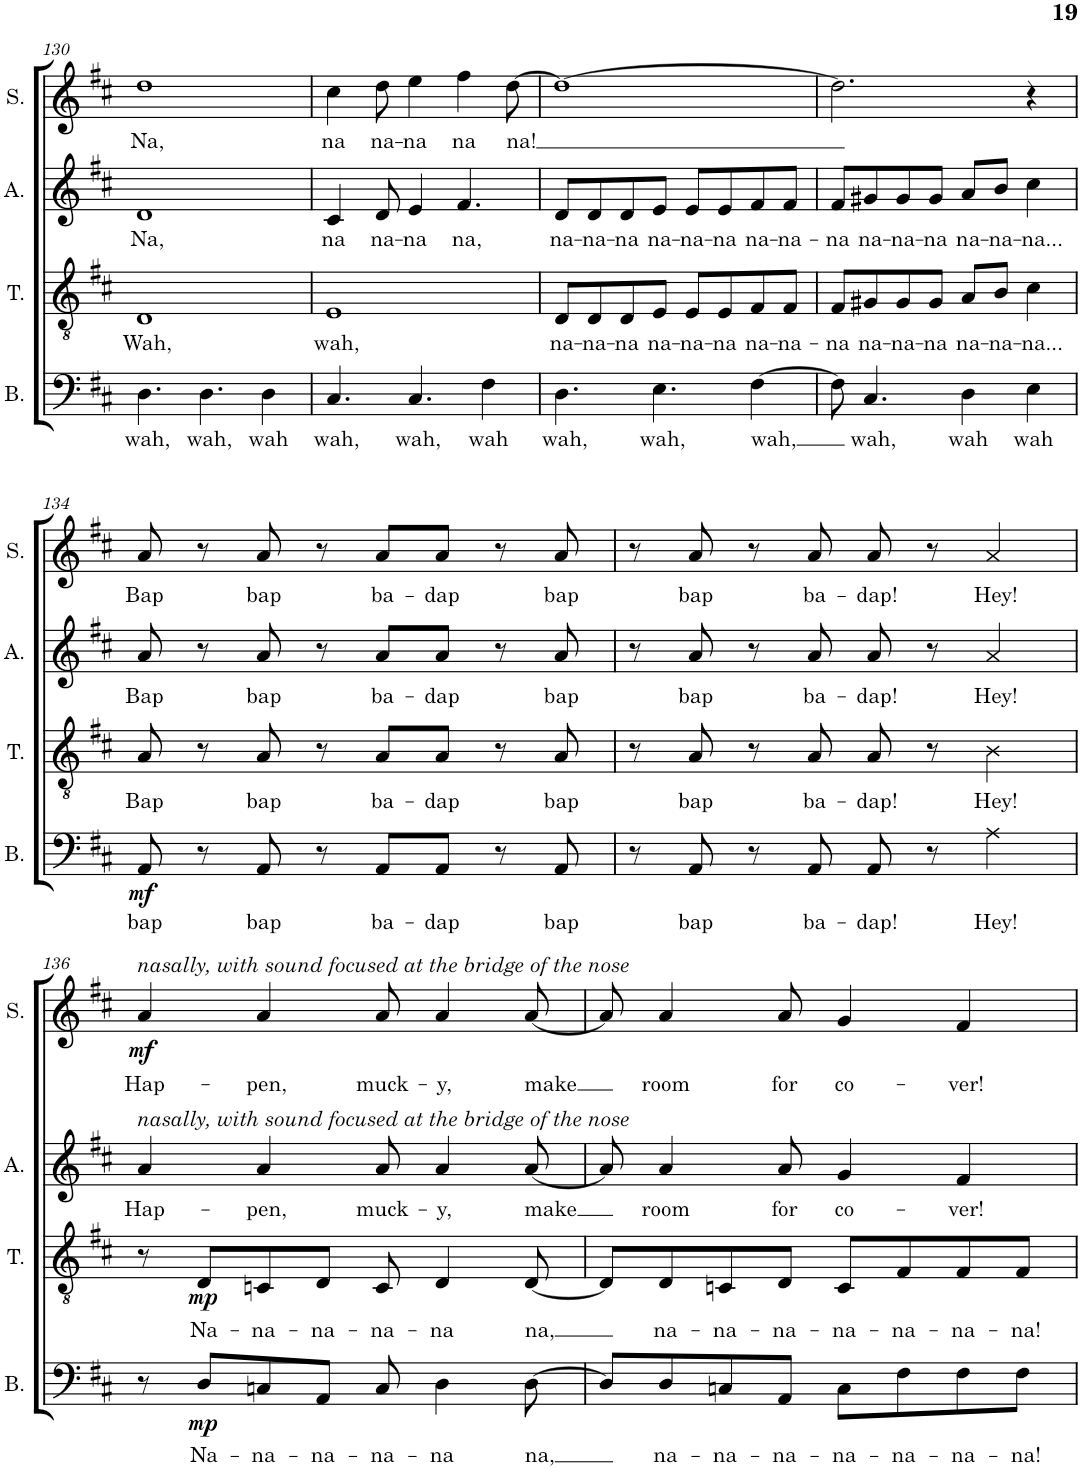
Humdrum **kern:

**kern	**text	**dynam	**kern	**text	**dynam	**kern	**text	**kern	**text	**dynam
*part4	*part4	*part4	*part3	*part3	*part3	*part2	*part2	*part1	*part1	*part1
*staff4	*staff4	*staff4	*staff3	*staff3	*staff3	*staff2	*staff2	*staff1	*staff1	*staff1
*I"Bass	*	*	*I"Tenor	*	*	*I"Alto	*	*I"Soprano	*	*
*I'B.	*	*	*I'T.	*	*	*I'A.	*	*I'S.	*	*
!!LO:PB:g=z
*clefF4	*	*	*clefGv2	*	*	*clefG2	*	*clefG2	*	*
*k[f#c#]	*	*	*k[f#c#]	*	*	*k[f#c#]	*	*k[f#c#]	*	*
*M4/4	*	*	*M4/4	*	*	*M4/4	*	*M4/4	*	*
=130	=130	=130	=130	=130	=130	=130	=130	=130	=130	=130
!	!LO:LY:b	!	!	!LO:LY:b	!	!	!LO:LY:b	!	!LO:LY:b	!
4.D\	wah,	.	1D	Wah,	.	1d	Na,	1dd	Na,	.
!	!LO:LY:b	!	!	!	!	!	!	!	!	!
4.D\	wah,	.	.	.	.	.	.	.	.	.
!	!LO:LY:b	!	!	!	!	!	!	!	!	!
4D\	wah	.	.	.	.	.	.	.	.	.
=131	=131	=131	=131	=131	=131	=131	=131	=131	=131	=131
!	!LO:LY:b	!	!	!LO:LY:b	!	!	!LO:LY:b	!	!LO:LY:b	!
4.C#/	wah,	.	1E	wah,	.	4c#/	na	4cc#\	na	.
!	!	!	!	!	!	!	!LO:LY:b	!	!LO:LY:b	!
.	.	.	.	.	.	8d/	na-	8dd\	na-	.
!	!LO:LY:b	!	!	!	!	!	!LO:LY:b	!	!LO:LY:b	!
4.C#/	wah,	.	.	.	.	4e/	-na	4ee\	-na	.
!	!	!	!	!	!	!	!LO:LY:b	!	!LO:LY:b	!
.	.	.	.	.	.	4.f#/	na,	4ff#\	na	.
!	!LO:LY:b	!	!	!	!	!	!	!	!	!
4F#\	wah	.	.	.	.	.	.	.	.	.
!	!	!	!	!	!	!	!	!	!LO:LY:b	!
.	.	.	.	.	.	.	.	[8dd\	na!	.
=132	=132	=132	=132	=132	=132	=132	=132	=132	=132	=132
!	!LO:LY:b	!	!	!LO:LY:b	!	!	!LO:LY:b	!	!	!
4.D\	wah,	.	8D/L	na-	.	8d/L	na-	1dd_	.	.
!	!	!	!	!LO:LY:b	!	!	!LO:LY:b	!	!	!
.	.	.	8D/	-na-	.	8d/	-na-	.	.	.
!	!	!	!	!LO:LY:b	!	!	!LO:LY:b	!	!	!
.	.	.	8D/	-na	.	8d/	-na	.	.	.
!	!LO:LY:b	!	!	!LO:LY:b	!	!	!LO:LY:b	!	!	!
4.E\	wah,	.	8E/J	na-	.	8e/J	na-	.	.	.
!	!	!	!	!LO:LY:b	!	!	!LO:LY:b	!	!	!
.	.	.	8E/L	-na-	.	8e/L	-na-	.	.	.
!	!	!	!	!LO:LY:b	!	!	!LO:LY:b	!	!	!
.	.	.	8E/	-na	.	8e/	-na	.	.	.
!	!LO:LY:b	!	!	!LO:LY:b	!	!	!LO:LY:b	!	!	!
[4F#\	wah,	.	8F#/	na-	.	8f#/	na-	.	.	.
!	!	!	!	!LO:LY:b	!	!	!LO:LY:b	!	!	!
.	.	.	8F#/J	-na-	.	8f#/J	-na-	.	.	.
=133	=133	=133	=133	=133	=133	=133	=133	=133	=133	=133
!	!	!	!	!LO:LY:b	!	!	!LO:LY:b	!	!	!
8F#\]	.	.	8F#/L	-na	.	8f#/L	-na	2.dd\]	.	.
!	!LO:LY:b	!	!	!LO:LY:b	!	!	!LO:LY:b	!	!	!
4.C#/	wah,	.	8G#X/	na-	.	8g#X/	na-	.	.	.
!	!	!	!	!LO:LY:b	!	!	!LO:LY:b	!	!	!
.	.	.	8G#/	-na-	.	8g#/	-na-	.	.	.
!	!	!	!	!LO:LY:b	!	!	!LO:LY:b	!	!	!
.	.	.	8G#/J	-na	.	8g#/J	-na	.	.	.
!	!LO:LY:b	!	!	!LO:LY:b	!	!	!LO:LY:b	!	!	!
4D\	wah	.	8A/L	na-	.	8a/L	na-	.	.	.
!	!	!	!	!LO:LY:b	!	!	!LO:LY:b	!	!	!
.	.	.	8B/J	-na-	.	8b/J	-na-	.	.	.
!	!LO:LY:b	!	!	!LO:LY:b	!	!	!LO:LY:b	!	!	!
4E\	wah	.	4c#\	-na...	.	4cc#\	-na...	4r	.	.
!!LO:LB:g=z
=134	=134	=134	=134	=134	=134	=134	=134	=134	=134	=134
!	!LO:LY:b	!LO:DY:b	!	!LO:LY:b	!	!	!LO:LY:b	!	!LO:LY:b	!
8AA/	bap	mf	8A/	Bap	.	8a/	Bap	8a/	Bap	.
8r	.	.	8r	.	.	8r	.	8r	.	.
!	!LO:LY:b	!	!	!LO:LY:b	!	!	!LO:LY:b	!	!LO:LY:b	!
8AA/	bap	.	8A/	bap	.	8a/	bap	8a/	bap	.
8r	.	.	8r	.	.	8r	.	8r	.	.
!	!LO:LY:b	!	!	!LO:LY:b	!	!	!LO:LY:b	!	!LO:LY:b	!
8AA/L	ba-	.	8A/L	ba-	.	8a/L	ba-	8a/L	ba-	.
!	!LO:LY:b	!	!	!LO:LY:b	!	!	!LO:LY:b	!	!LO:LY:b	!
8AA/J	-dap	.	8A/J	-dap	.	8a/J	-dap	8a/J	-dap	.
8r	.	.	8r	.	.	8r	.	8r	.	.
!	!LO:LY:b	!	!	!LO:LY:b	!	!	!LO:LY:b	!	!LO:LY:b	!
8AA/	bap	.	8A/	bap	.	8a/	bap	8a/	bap	.
=135	=135	=135	=135	=135	=135	=135	=135	=135	=135	=135
8r	.	.	8r	.	.	8r	.	8r	.	.
!	!LO:LY:b	!	!	!LO:LY:b	!	!	!LO:LY:b	!	!LO:LY:b	!
8AA/	bap	.	8A/	bap	.	8a/	bap	8a/	bap	.
8r	.	.	8r	.	.	8r	.	8r	.	.
!	!LO:LY:b	!	!	!LO:LY:b	!	!	!LO:LY:b	!	!LO:LY:b	!
8AA/	ba-	.	8A/	ba-	.	8a/	ba-	8a/	ba-	.
!	!LO:LY:b	!	!	!LO:LY:b	!	!	!LO:LY:b	!	!LO:LY:b	!
8AA/	-dap!	.	8A/	-dap!	.	8a/	-dap!	8a/	-dap!	.
8r	.	.	8r	.	.	8r	.	8r	.	.
!	!LO:LY:b	!	!	!LO:LY:b	!	!	!LO:LY:b	!	!LO:LY:b	!
4A\	Hey!	.	4B\	Hey!	.	4a/	Hey!	4a/	Hey!	.
!!LO:LB:g=z
=136	=136	=136	=136	=136	=136	=136	=136	=136	=136	=136
!	!	!	!	!	!	!	!	!LO:TX:a:i:t=nasally, with sound focused at the bridge of the nose	!	!
!	!	!	!	!	!	!LO:TX:a:i:t=nasally, with sound focused at the bridge of the nose	!	!	!	!
!	!	!	!	!	!	!	!LO:LY:b	!	!LO:LY:b	!LO:DY:b
8r	.	.	8r	.	.	4a/	Hap-	4a/	Hap-	mf
!	!LO:LY:b	!LO:DY:b	!	!LO:LY:b	!LO:DY:b	!	!	!	!	!
8D/L	Na-	mp	8D/L	Na-	mp	.	.	.	.	.
!	!LO:LY:b	!	!	!LO:LY:b	!	!	!LO:LY:b	!	!LO:LY:b	!
8Cn/	-na-	.	8Cn/	-na-	.	4a/	-pen,	4a/	-pen,	.
!	!LO:LY:b	!	!	!LO:LY:b	!	!	!	!	!	!
8AA/J	-na-	.	8D/J	-na-	.	.	.	.	.	.
!	!LO:LY:b	!	!	!LO:LY:b	!	!	!LO:LY:b	!	!LO:LY:b	!
8C/	-na-	.	8C/	-na-	.	8a/	muck-	8a/	muck-	.
!	!LO:LY:b	!	!	!LO:LY:b	!	!	!LO:LY:b	!	!LO:LY:b	!
4D\	-na	.	4D/	-na	.	4a/	-y,	4a/	-y,	.
!	!LO:LY:b	!	!	!LO:LY:b	!	!	!LO:LY:b	!	!LO:LY:b	!
[8D\	na,	.	[8D/	na,	.	[8a/	make	[8a/	make	.
=137	=137	=137	=137	=137	=137	=137	=137	=137	=137	=137
8D/L]	.	.	8D/L]	.	.	8a/]	.	8a/]	.	.
!	!LO:LY:b	!	!	!LO:LY:b	!	!	!LO:LY:b	!	!LO:LY:b	!
8D/	na-	.	8D/	na-	.	4a/	room	4a/	room	.
!	!LO:LY:b	!	!	!LO:LY:b	!	!	!	!	!	!
8Cn/	-na-	.	8Cn/	-na-	.	.	.	.	.	.
!	!LO:LY:b	!	!	!LO:LY:b	!	!	!LO:LY:b	!	!LO:LY:b	!
8AA/J	-na-	.	8D/J	-na-	.	8a/	for	8a/	for	.
!	!LO:LY:b	!	!	!LO:LY:b	!	!	!LO:LY:b	!	!LO:LY:b	!
8C\L	-na-	.	8C/L	-na-	.	4g/	co-	4g/	co-	.
!	!LO:LY:b	!	!	!LO:LY:b	!	!	!	!	!	!
8F#\	-na-	.	8F#/	-na-	.	.	.	.	.	.
!	!LO:LY:b	!	!	!LO:LY:b	!	!	!LO:LY:b	!	!LO:LY:b	!
8F#\	-na-	.	8F#/	-na-	.	4f#/	-ver!	4f#/	-ver!	.
!	!LO:LY:b	!	!	!LO:LY:b	!	!	!	!	!	!
8F#\J	-na!	.	8F#/J	-na!	.	.	.	.	.	.
=	=	=	=	=	=	=	=	=	=	=
*-	*-	*-	*-	*-	*-	*-	*-	*-	*-	*-
